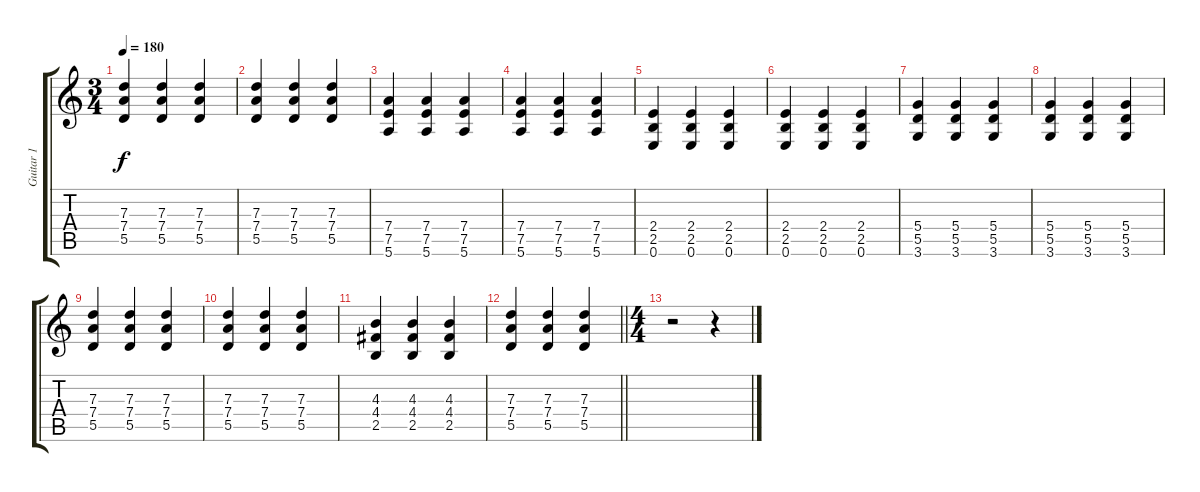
\track ("Guitar 1" "Guitar 1") {instrument overdrivenguitar}
\staff {score tabs}
\tuning (E4 B3 G3 D3 A2 E2) {hide}
\ts (3 4)
\tempo 180
\clef g2
\ks c
(7.3 7.4 5.5).4{dy f} (7.3 7.4 5.5).4 (7.3 7.4 5.5).4 |
(7.3 7.4 5.5).4 (7.3 7.4 5.5).4 (7.3 7.4 5.5).4 |
(7.4 7.5 5.6).4 (7.4 7.5 5.6).4 (7.4 7.5 5.6).4 |
(7.4 7.5 5.6).4 (7.4 7.5 5.6).4 (7.4 7.5 5.6).4 |
(2.4 2.5 0.6).4 (2.4 2.5 0.6).4 (2.4 2.5 0.6).4 |
(2.4 2.5 0.6).4 (2.4 2.5 0.6).4 (2.4 2.5 0.6).4 |
(5.4 5.5 3.6).4 (5.4 5.5 3.6).4 (5.4 5.5 3.6).4 |
(5.4 5.5 3.6).4 (5.4 5.5 3.6).4 (5.4 5.5 3.6).4 |
(7.3 7.4 5.5).4 (7.3 7.4 5.5).4 (7.3 7.4 5.5).4 |
(7.3 7.4 5.5).4 (7.3 7.4 5.5).4 (7.3 7.4 5.5).4 |
(4.3 4.4 2.5).4 (4.3 4.4 2.5).4 (4.3 4.4 2.5).4 |
\barLineRight lightlight
(7.3 7.4 5.5).4 (7.3 7.4 5.5).4 (7.3 7.4 5.5).4 |
\ts (4 4)
r.2 r.4
